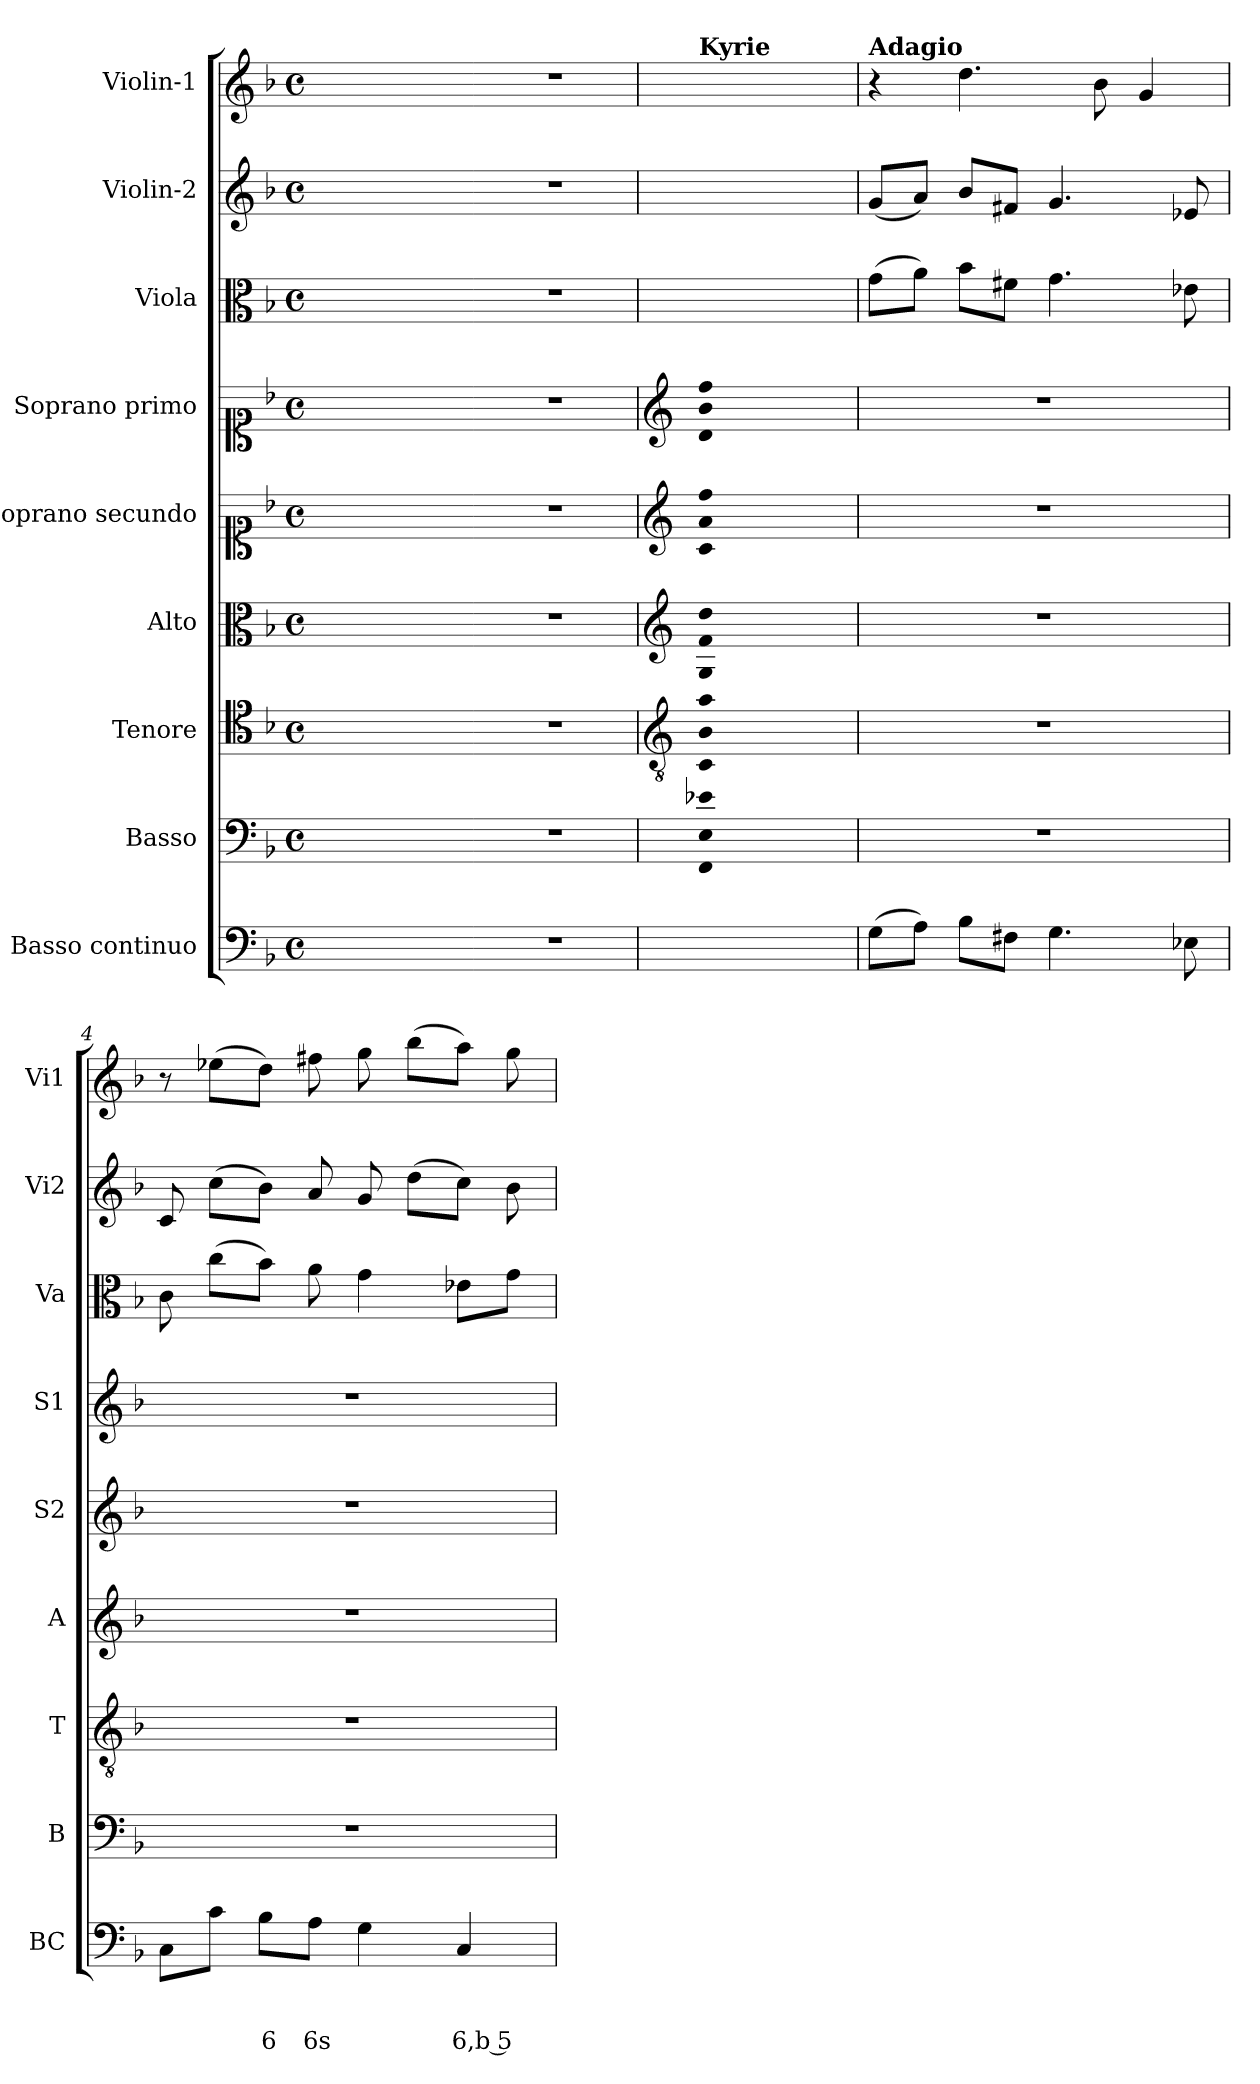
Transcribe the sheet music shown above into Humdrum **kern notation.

**kern	**text	**text	**text	**kern	**kern	**kern	**kern	**kern	**kern	**kern	**kern
*part9	*part9	*part9	*part9	*part8	*part7	*part6	*part5	*part4	*part3	*part2	*part1
*staff9	*staff9	*staff9	*staff9	*staff8	*staff7	*staff6	*staff5	*staff4	*staff3	*staff2	*staff1
*I"Basso continuo	*	*	*	*I"Basso	*I"Tenore	*I"Alto	*I"Soprano secundo	*I"Soprano primo	*I"Viola	*I"Violin-2	*I"Violin-1
*I'BC	*	*	*	*I'B	*I'T	*I'A	*I'S2	*I'S1	*I'Va	*I'Vi2	*I'Vi1
*clefF4	*	*	*	*clefF4	*clefC4	*clefC3	*clefC1	*clefC1	*clefC3	*clefG2	*clefG2
*k[b-]	*	*	*	*k[b-]	*k[b-]	*k[b-]	*k[b-]	*k[b-]	*k[b-]	*k[b-]	*k[b-]
*F:	*	*	*	*F:	*F:	*F:	*F:	*F:	*F:	*F:	*F:
*M4/4	*	*	*	*M4/4	*M4/4	*M4/4	*M4/4	*M4/4	*M4/4	*M4/4	*M4/4
*met(c)	*	*	*	*met(c)	*met(c)	*met(c)	*met(c)	*met(c)	*met(c)	*met(c)	*met(c)
=1	=1	=1	=1	=1	=1	=1	=1	=1	=1	=1	=1
1ryy	.	.	.	1ryy	1ryy	1ryy	1ryy	1ryy	1ryy	1ryy	1ryy
=2-	=2-	=2-	=2-	=2-	=2-	=2-	=2-	=2-	=2-	=2-	=2-
1r	.	.	.	1r	1r	1r	1r	1r	1r	1r	1r
=3	=3	=3	=3	=3	=3	=3	=3	=3	=3	=3	=3
*	*	*	*	*	*clefGv2	*clefG2	*clefG2	*clefG2	*	*	*
!	!	!	!	!	!	!	!	!	!	!	!LO:TX:a:B:t=Kyrie
!	!	!	!	!LO:N:n=1:head=solid	!	!	!	!	!	!	!
!	!	!	!	!LO:N:n=2:head=solid	!	!	!	!	!	!	!
!	!	!	!	!LO:N:n=3:head=solid	!LO:N:n=1:head=solid	!	!	!	!	!	!
!	!	!	!	!	!LO:N:n=2:head=solid	!	!	!	!	!	!
!	!	!	!	!	!LO:N:n=3:head=solid	!LO:N:n=1:head=solid	!	!	!	!	!
!	!	!	!	!	!	!LO:N:n=2:head=solid	!	!	!	!	!
!	!	!	!	!	!	!LO:N:n=3:head=solid	!LO:N:n=1:head=solid	!	!	!	!
!	!	!	!	!	!	!	!LO:N:n=2:head=solid	!	!	!	!
!	!	!	!	!	!	!	!LO:N:n=3:head=solid	!LO:N:n=1:head=solid	!	!	!
!	!	!	!	!	!	!	!	!LO:N:n=2:head=solid	!	!	!
!	!	!	!	!	!	!	!	!LO:N:n=3:head=solid	!	!	!
1ryy	.	.	.	1FF! 1E! 1e-X!	1C! 1B-! 1a!	1G! 1f! 1dd!	1c! 1a! 1ff!	1d! 1b-! 1ff!	1ryy	1ryy	1ryy
=3X1	=3X1	=3X1	=3X1	=3X1	=3X1	=3X1	=3X1	=3X1	=3X1	=3X1	=3X1
!	!	!	!	!	!	!	!	!	!	!	!LO:TX:a:B:t=Adagio
(>8G\L	.	.	.	1r	1r	1r	1r	1r	(>8g\L	(<8g/L	4r
8A\J)	.	.	.	.	.	.	.	.	8a\J)	8a/J)	.
8B-\L	.	.	.	.	.	.	.	.	8b-\L	8b-/L	4.dd\
8F#X\J	.	.	.	.	.	.	.	.	8f#X\J	8f#X/J	.
4.G\	.	.	.	.	.	.	.	.	4.g\	4.g/	.
.	.	.	.	.	.	.	.	.	.	.	8b-\
.	.	.	.	.	.	.	.	.	.	.	4g/
8E-X\	.	.	.	.	.	.	.	.	8e-X\	8e-X/	.
=4	=4	=4	=4	=4	=4	=4	=4	=4	=4	=4	=4
8C\L	.	.	.	1r	1r	1r	1r	1r	8c\	8c/	8r
8c\J	.	.	.	.	.	.	.	.	(>8cc\L	(>8cc\L	(>8ee-X\L
!	!	!	!LO:LY:b	!	!	!	!	!	!	!	!
8B-\L	.	.	6	.	.	.	.	.	8b-\J)	8b-\J)	8dd\J)
!	!	!	!LO:LY:b	!	!	!	!	!	!	!	!
8A\J	.	.	6s	.	.	.	.	.	8a\	8a/	8ff#X\
4G\	.	.	.	.	.	.	.	.	4g\	8g/	8gg\
.	.	.	.	.	.	.	.	.	.	(>8dd\L	(>8bb-\L
!	!	!	!LO:LY:b	!	!	!	!	!	!	!	!
4C/	.	.	6,b 5	.	.	.	.	.	8e-X\L	8cc\J)	8aa\J)
.	.	.	.	.	.	.	.	.	8g\J	8b-\	8gg\
=	=	=	=	=	=	=	=	=	=	=	=
*-	*-	*-	*-	*-	*-	*-	*-	*-	*-	*-	*-
